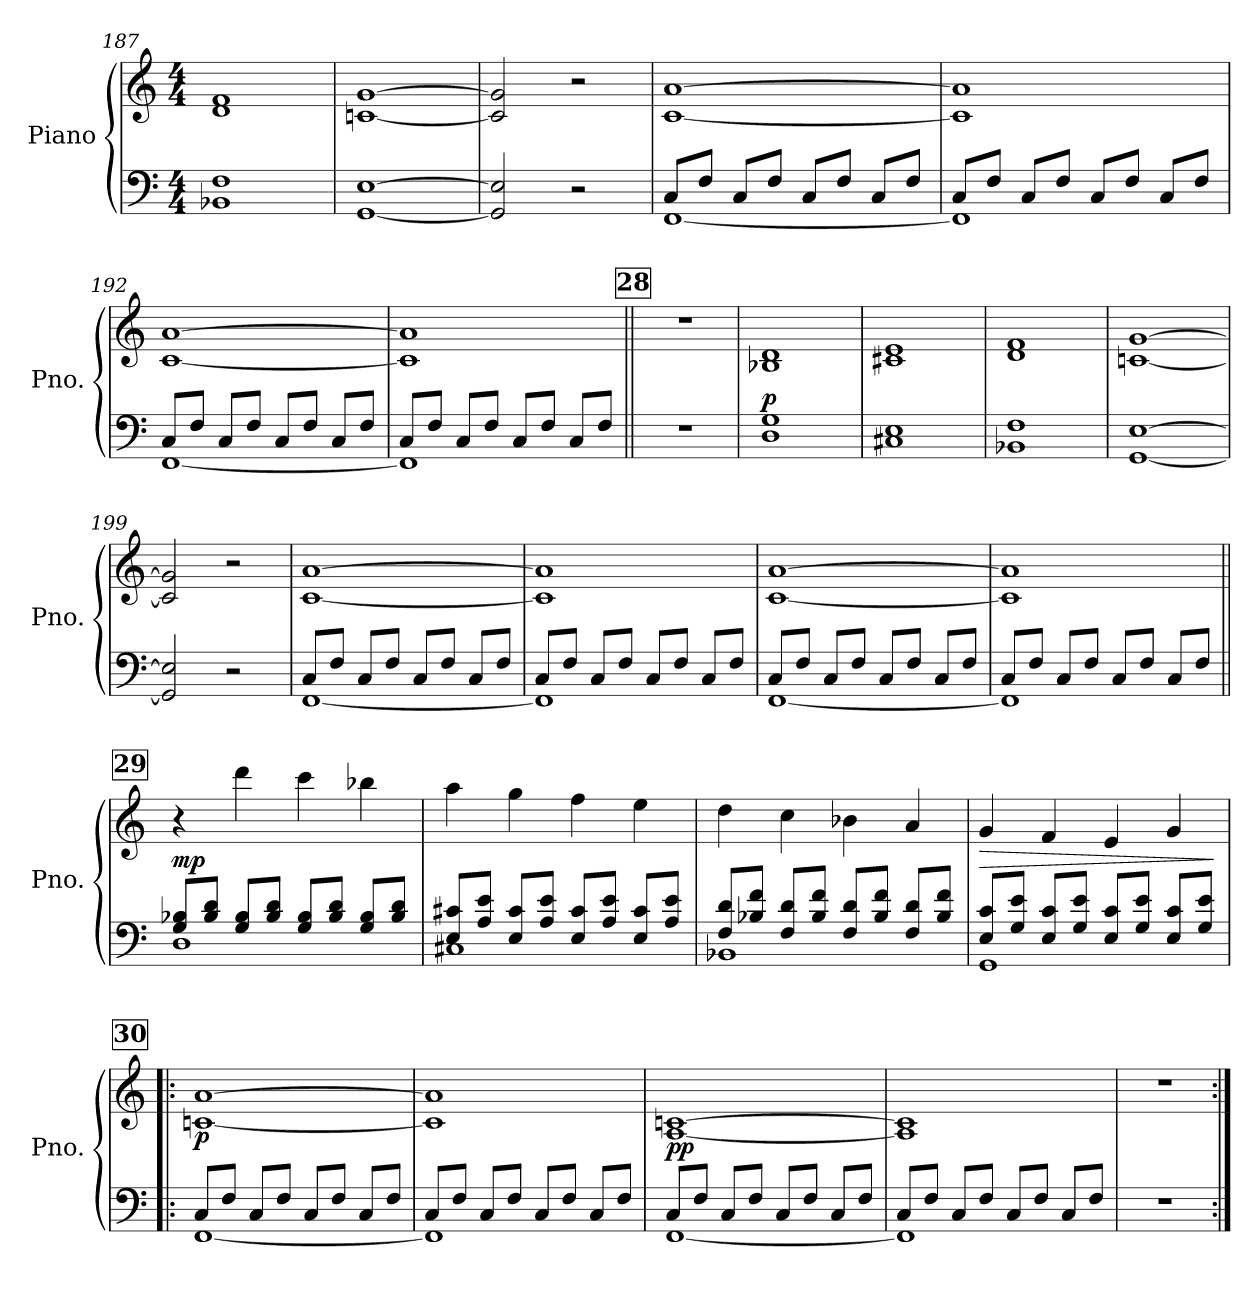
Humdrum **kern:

**kern	**kern	**dynam
*part1	*part1	*part1
*staff2	*staff1	*staff1/2
*I"Piano	*	*
*I'Pno.	*	*
*clefF4	*clefG2	*
*k[]	*k[]	*
*M4/4	*M4/4	*
=187	=187	=187
1BB-X 1F	1d 1f	.
=188	=188	=188
[1GG [1E	[1cn [1g	.
=189	=189	=189
2GG/] 2E/]	2c/] 2g/]	.
2r	2r	.
=190	=190	=190
*^	*	*
8C/L	[1FF	[1c [1a	.
8F/J	.	.	.
8C/L	.	.	.
8F/J	.	.	.
8C/L	.	.	.
8F/J	.	.	.
8C/L	.	.	.
8F/J	.	.	.
!!LO:LB:g=z
=191	=191	=191	=191
8C/L	1FF]	1c] 1a]	.
8F/J	.	.	.
8C/L	.	.	.
8F/J	.	.	.
8C/L	.	.	.
8F/J	.	.	.
8C/L	.	.	.
8F/J	.	.	.
=192	=192	=192	=192
8C/L	[1FF	[1c [1a	.
8F/J	.	.	.
8C/L	.	.	.
8F/J	.	.	.
8C/L	.	.	.
8F/J	.	.	.
8C/L	.	.	.
8F/J	.	.	.
=193	=193	=193	=193
8C/L	1FF]	1c] 1a]	.
8F/J	.	.	.
8C/L	.	.	.
8F/J	.	.	.
8C/L	.	.	.
8F/J	.	.	.
8C/L	.	.	.
8F/J	.	.	.
*v	*v	*	*
!!LO:REH:place=s1:a:B:fs=14:t=28
=194||	=194||	=194||
1r	1r	.
=195	=195	=195
!	!	!LO:DY:a=2
1D 1G	1B-X 1d	p
=196	=196	=196
1C#X 1E	1c#X 1e	.
=197	=197	=197
1BB-X 1F	1d 1f	.
=198	=198	=198
[1GG [1E	[1cn [1g	.
=199	=199	=199
2GG/] 2E/]	2c/] 2g/]	.
2r	2r	.
=200	=200	=200
*^	*	*
8C/L	[1FF	[1c [1a	.
8F/J	.	.	.
8C/L	.	.	.
8F/J	.	.	.
8C/L	.	.	.
8F/J	.	.	.
8C/L	.	.	.
8F/J	.	.	.
=201	=201	=201	=201
8C/L	1FF]	1c] 1a]	.
8F/J	.	.	.
8C/L	.	.	.
8F/J	.	.	.
8C/L	.	.	.
8F/J	.	.	.
8C/L	.	.	.
8F/J	.	.	.
!!LO:LB:g=z
=202	=202	=202	=202
8C/L	[1FF	[1c [1a	.
8F/J	.	.	.
8C/L	.	.	.
8F/J	.	.	.
8C/L	.	.	.
8F/J	.	.	.
8C/L	.	.	.
8F/J	.	.	.
=203	=203	=203	=203
8C/L	1FF]	1c] 1a]	.
8F/J	.	.	.
8C/L	.	.	.
8F/J	.	.	.
8C/L	.	.	.
8F/J	.	.	.
8C/L	.	.	.
8F/J	.	.	.
!!LO:REH:place=s1:a:B:fs=14:t=29
=204||	=204||	=204||	=204||
!	!	!	!LO:DY:a=2
8G/ 8B-X/L	1D	4r	mp
8B-/ 8d/J	.	.	.
8G/ 8B-/L	.	4ddd\	.
8B-/ 8d/J	.	.	.
8G/ 8B-/L	.	4ccc\	.
8B-/ 8d/J	.	.	.
8G/ 8B-/L	.	4bb-X\	.
8B-/ 8d/J	.	.	.
=205	=205	=205	=205
8E/ 8c#X/L	1C#X	4aa\	.
8A/ 8e/J	.	.	.
8E/ 8c#/L	.	4gg\	.
8A/ 8e/J	.	.	.
8E/ 8c#/L	.	4ff\	.
8A/ 8e/J	.	.	.
8E/ 8c#/L	.	4ee\	.
8A/ 8e/J	.	.	.
=206	=206	=206	=206
8F/ 8d/L	1BB-X	4dd\	.
8B-X/ 8f/J	.	.	.
8F/ 8d/L	.	4cc\	.
8B-/ 8f/J	.	.	.
8F/ 8d/L	.	4b-X\	.
8B-/ 8f/J	.	.	.
8F/ 8d/L	.	4a/	.
8B-/ 8f/J	.	.	.
!!LO:LB:g=z
=207	=207	=207	=207
!	!	!	!LO:HP:b
8E/ 8c/L	1GG	4g/	>
8G/ 8e/J	.	.	.
8E/ 8c/L	.	4f/	.
8G/ 8e/J	.	.	.
8E/ 8c/L	.	4e/	.
8G/ 8e/J	.	.	.
8E/ 8c/L	.	4g/	.
8G/ 8e/J	.	.	.
*v	*v	*	*
.	.	]
!!LO:REH:place=s1:a:B:fs=14:t=30
=208!|:	=208!|:	=208!|:
*^	*	*
!	!	!	!LO:DY:b
8C/L	[1FF	[1cn [1a	p
8F/J	.	.	.
8C/L	.	.	.
8F/J	.	.	.
8C/L	.	.	.
8F/J	.	.	.
8C/L	.	.	.
8F/J	.	.	.
=209	=209	=209	=209
8C/L	1FF]	1c] 1a]	.
8F/J	.	.	.
8C/L	.	.	.
8F/J	.	.	.
8C/L	.	.	.
8F/J	.	.	.
8C/L	.	.	.
8F/J	.	.	.
=210	=210	=210	=210
!	!	!	!LO:DY:b
8C/L	[1FF	[1A [1cn	pp
8F/J	.	.	.
8C/L	.	.	.
8F/J	.	.	.
8C/L	.	.	.
8F/J	.	.	.
8C/L	.	.	.
8F/J	.	.	.
=211	=211	=211	=211
8C/L	1FF]	1A] 1c]	.
8F/J	.	.	.
8C/L	.	.	.
8F/J	.	.	.
8C/L	.	.	.
8F/J	.	.	.
8C/L	.	.	.
8F/J	.	.	.
*v	*v	*	*
=212	=212	=212
1r	1r	.
=:|!	=:|!	=:|!
*-	*-	*-
